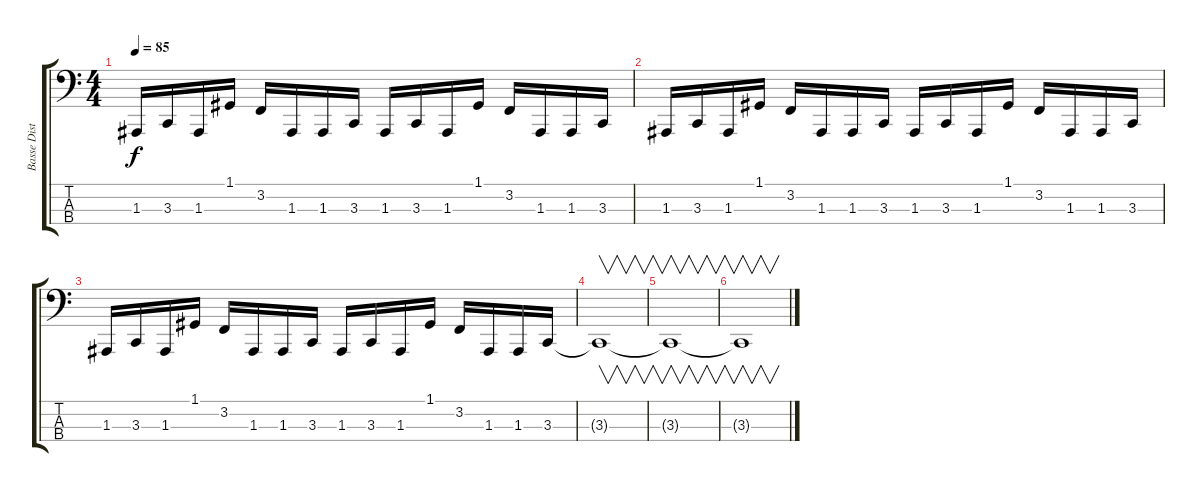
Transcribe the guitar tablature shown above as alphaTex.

\track ("Basse Disto." "Basse Dist") {instrument lead2sawtooth}
\staff {score tabs}
\tuning (G2 D2 A1 E1) {hide}
\ts (4 4)
\tempo 85
\clef f4
\ks c
1.3.16{dy f} 3.3.16 1.3.16 1.1.16 3.2.16 1.3.16 1.3.16 3.3.16 1.3.16 3.3.16 1.3.16 1.1.16 3.2.16 1.3.16 1.3.16 3.3.16 |
1.3.16 3.3.16 1.3.16 1.1.16 3.2.16 1.3.16 1.3.16 3.3.16 1.3.16 3.3.16 1.3.16 1.1.16 3.2.16 1.3.16 1.3.16 3.3.16 |
1.3.16 3.3.16 1.3.16 1.1.16 3.2.16 1.3.16 1.3.16 3.3.16 1.3.16 3.3.16 1.3.16 1.1.16 3.2.16 1.3.16 1.3.16 3.3.16 |
3.3{t}.1{v instrument fx7echoes} |
3.3{t}.1{v} |
3.3{t}.1{v}
